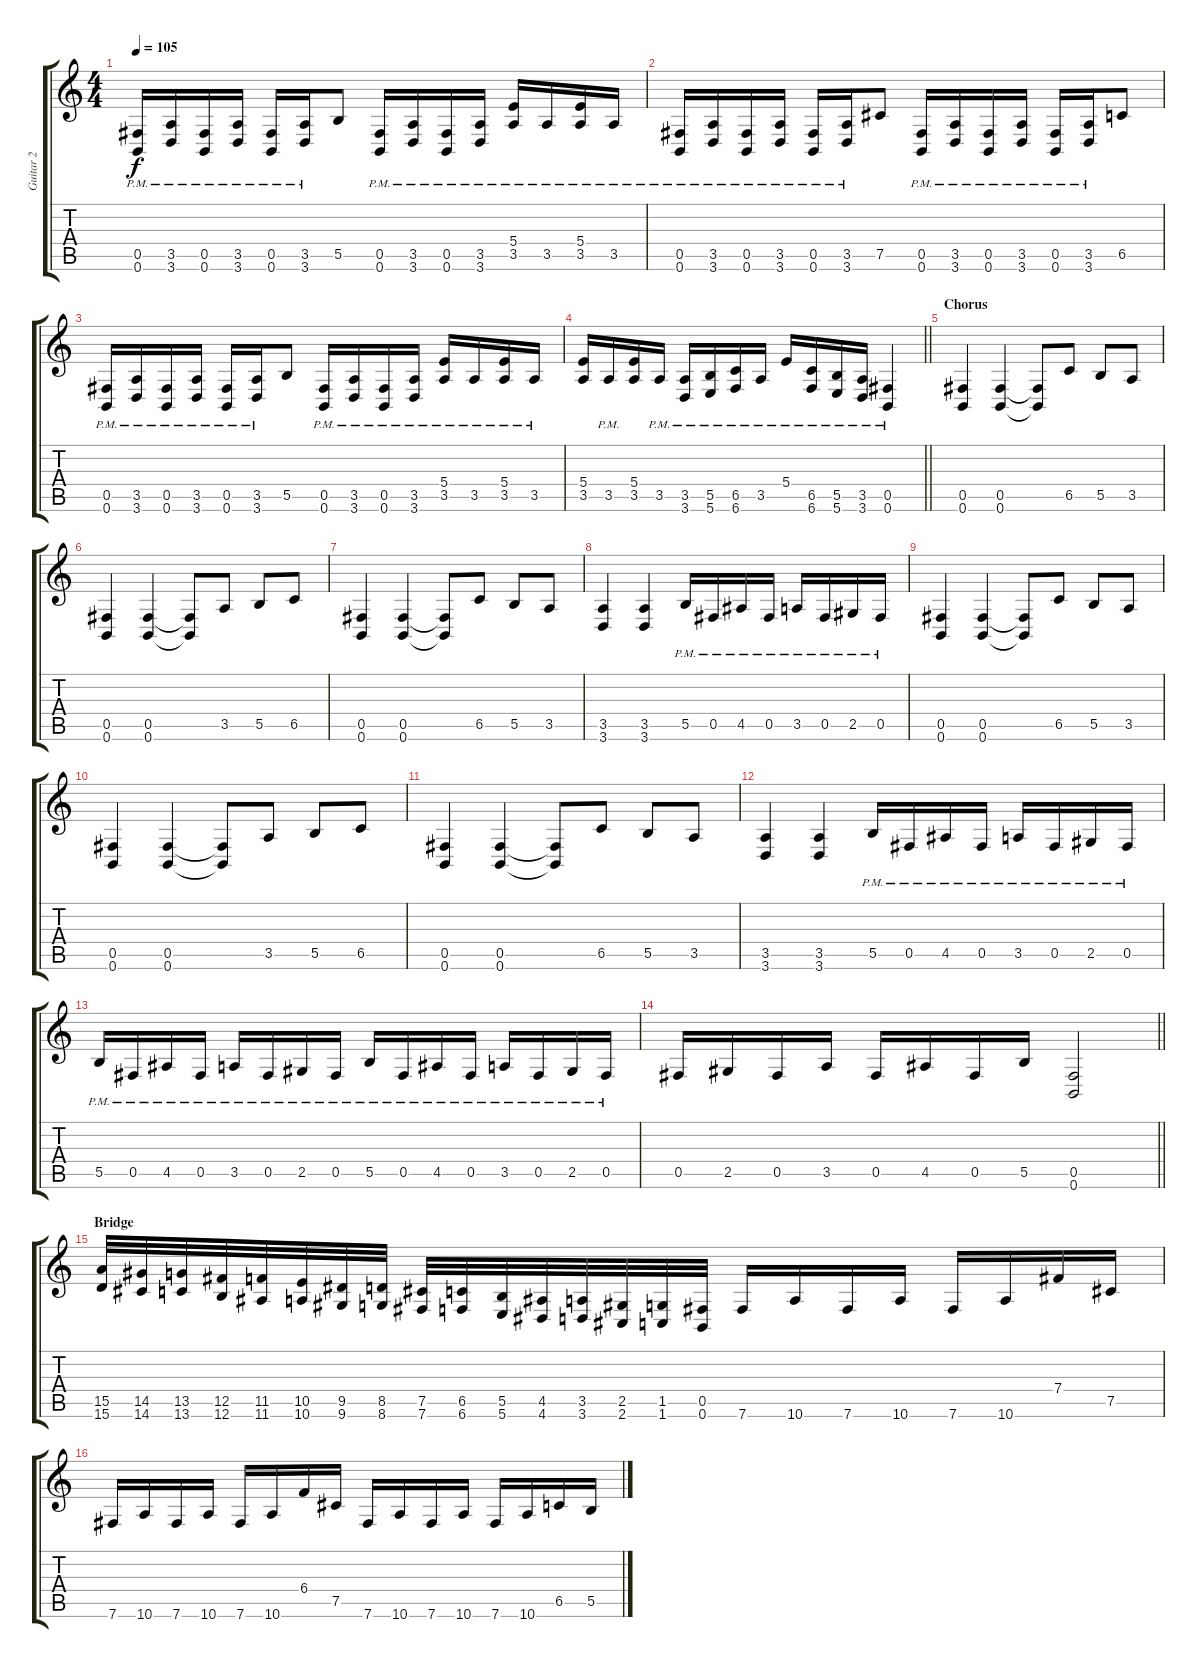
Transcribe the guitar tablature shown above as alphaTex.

\track ("Guitar 2" "Guitar 2") {instrument distortionguitar}
\staff {score tabs}
\tuning (Db4 Ab3 E3 B2 Gb2 B1) {hide}
\ts (4 4)
\tempo 105
\clef g2
\ks c
(0.5{pm} 0.6{pm}).16{dy f} (3.5{pm} 3.6{pm}).16 (0.5{pm} 0.6{pm}).16 (3.5{pm} 3.6{pm}).16 (0.5{pm} 0.6{pm}).16 (3.5{pm} 3.6{pm}).16 5.5.8 (0.5{pm} 0.6{pm}).16 (3.5{pm} 3.6{pm}).16 (0.5{pm} 0.6{pm}).16 (3.5{pm} 3.6{pm}).16 (5.4{pm} 3.5{pm}).16 3.5{pm}.16 (5.4{pm} 3.5{pm}).16 3.5{pm}.16 |
(0.5{pm} 0.6{pm}).16 (3.5{pm} 3.6{pm}).16 (0.5{pm} 0.6{pm}).16 (3.5{pm} 3.6{pm}).16 (0.5{pm} 0.6{pm}).16 (3.5{pm} 3.6{pm}).16 7.5.8 (0.5{pm} 0.6{pm}).16 (3.5{pm} 3.6{pm}).16 (0.5{pm} 0.6{pm}).16 (3.5{pm} 3.6{pm}).16 (0.5{pm} 0.6{pm}).16 (3.5{pm} 3.6{pm}).16 6.5.8 |
(0.5{pm} 0.6{pm}).16 (3.5{pm} 3.6{pm}).16 (0.5{pm} 0.6{pm}).16 (3.5{pm} 3.6{pm}).16 (0.5{pm} 0.6{pm}).16 (3.5{pm} 3.6{pm}).16 5.5.8 (0.5{pm} 0.6{pm}).16 (3.5{pm} 3.6{pm}).16 (0.5{pm} 0.6{pm}).16 (3.5{pm} 3.6{pm}).16 (5.4{pm} 3.5{pm}).16 3.5{pm}.16 (5.4{pm} 3.5{pm}).16 3.5{pm}.16 |
\barLineRight lightlight
(5.4 3.5).16 3.5{pm}.16 (5.4 3.5).16 3.5{pm}.16 (3.5{pm} 3.6{pm}).16 (5.5{pm} 5.6{pm}).16 (6.5{pm} 6.6{pm}).16 3.5{pm}.16 5.4{pm}.16 (6.5{pm} 6.6{pm}).16 (5.5{pm} 5.6{pm}).16 (3.5{pm} 3.6{pm}).16 (0.5{pm} 0.6{pm}).4 |
\section ("" "Chorus")
(0.5 0.6).4 (0.5 0.6).4 (0.5{t} 0.6{t}).8 6.5.8 5.5.8 3.5.8 |
(0.5 0.6).4 (0.5 0.6).4 (0.5{t} 0.6{t}).8 3.5.8 5.5.8 6.5.8 |
(0.5 0.6).4 (0.5 0.6).4 (0.5{t} 0.6{t}).8 6.5.8 5.5.8 3.5.8 |
(3.5 3.6).4 (3.5 3.6).4 5.5{pm}.16 0.5{pm}.16 4.5{pm}.16 0.5{pm}.16 3.5{pm}.16 0.5{pm}.16 2.5{pm}.16 0.5{pm}.16 |
(0.5 0.6).4 (0.5 0.6).4 (0.5{t} 0.6{t}).8 6.5.8 5.5.8 3.5.8 |
(0.5 0.6).4 (0.5 0.6).4 (0.5{t} 0.6{t}).8 3.5.8 5.5.8 6.5.8 |
(0.5 0.6).4 (0.5 0.6).4 (0.5{t} 0.6{t}).8 6.5.8 5.5.8 3.5.8 |
(3.5 3.6).4 (3.5 3.6).4 5.5{pm}.16 0.5{pm}.16 4.5{pm}.16 0.5{pm}.16 3.5{pm}.16 0.5{pm}.16 2.5{pm}.16 0.5{pm}.16 |
5.5{pm}.16 0.5{pm}.16 4.5{pm}.16 0.5{pm}.16 3.5{pm}.16 0.5{pm}.16 2.5{pm}.16 0.5{pm}.16 5.5{pm}.16 0.5{pm}.16 4.5{pm}.16 0.5{pm}.16 3.5{pm}.16 0.5{pm}.16 2.5{pm}.16 0.5{pm}.16 |
\barLineRight lightlight
0.5.16 2.5.16 0.5.16 3.5.16 0.5.16 4.5.16 0.5.16 5.5.16 (0.5 0.6).2 |
\section ("" "Bridge")
(15.5 15.6).32{instrument guitarfretnoise} (14.5 14.6).32 (13.5 13.6).32 (12.5 12.6).32 (11.5 11.6).32 (10.5 10.6).32 (9.5 9.6).32 (8.5 8.6).32 (7.5 7.6).32 (6.5 6.6).32 (5.5 5.6).32 (4.5 4.6).32 (3.5 3.6).32 (2.5 2.6).32 (1.5 1.6).32 (0.5 0.6).32 7.6.16{instrument distortionguitar} 10.6.16 7.6.16 10.6.16 7.6.16 10.6.16 7.4.16 7.5.16 |
7.6.16 10.6.16 7.6.16 10.6.16 7.6.16 10.6.16 6.4.16 7.5.16 7.6.16 10.6.16 7.6.16 10.6.16 7.6.16 10.6.16 6.5.16 5.5.16
